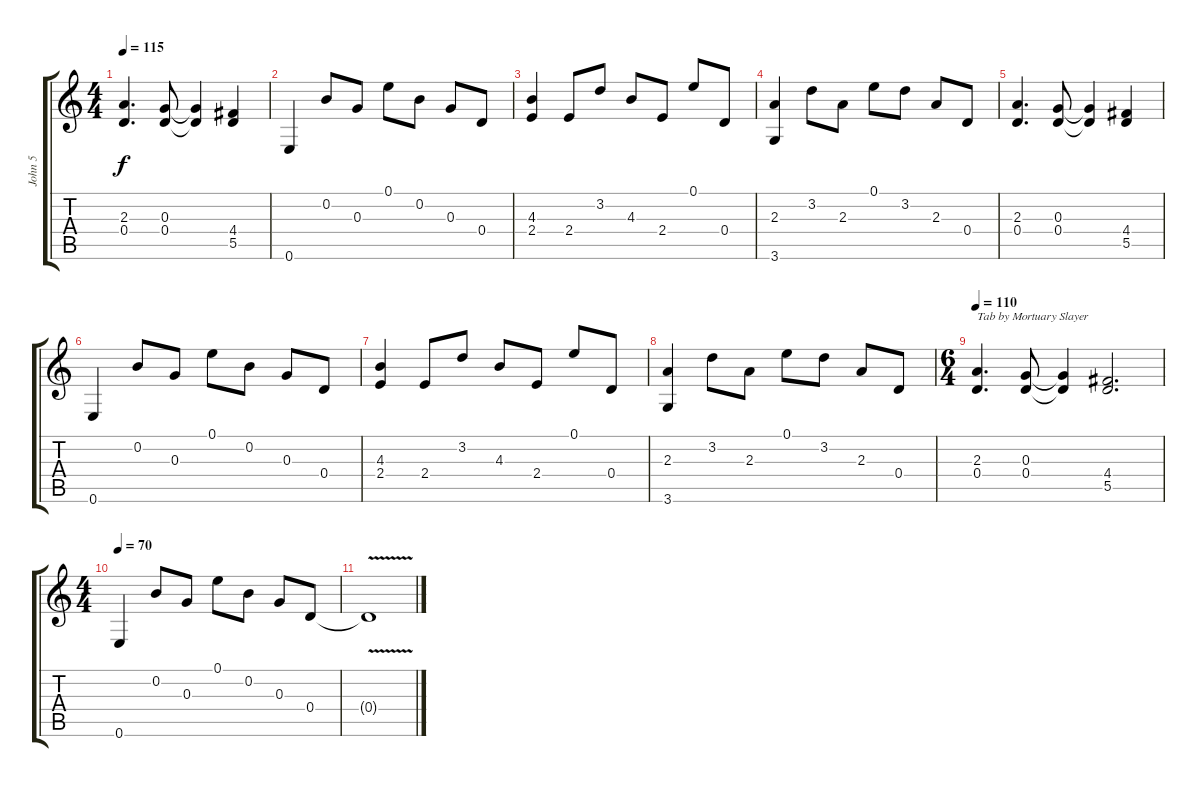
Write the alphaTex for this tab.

\track ("John 5" "John 5") {instrument acousticguitarnylon}
\staff {score tabs}
\tuning (E4 B3 G3 D3 A2 E2) {hide}
\ts (4 4)
\tempo 115
\clef g2
\ks c
(2.3 0.4).4{d dy f} (0.3 0.4).8 (0.3{t} 0.4{t}).4 (4.4 5.5).4 |
0.6.4 0.2.8 0.3.8 0.1.8 0.2.8 0.3.8 0.4.8 |
(4.3 2.4).4 2.4.8 3.2.8 4.3.8 2.4.8 0.1.8 0.4.8 |
(2.3 3.6).4 3.2.8 2.3.8 0.1.8 3.2.8 2.3.8 0.4.8 |
(2.3 0.4).4{d} (0.3 0.4).8 (0.3{t} 0.4{t}).4 (4.4 5.5).4 |
0.6.4 0.2.8 0.3.8 0.1.8 0.2.8 0.3.8 0.4.8 |
(4.3 2.4).4 2.4.8 3.2.8 4.3.8 2.4.8 0.1.8 0.4.8 |
(2.3 3.6).4 3.2.8 2.3.8 0.1.8 3.2.8 2.3.8 0.4.8 |
\ts (6 4)
\tempo 110
(2.3 0.4).4{d txt "Tab by Mortuary Slayer"} (0.3 0.4).8 (0.3{t} 0.4{t}).4 (4.4 5.5).2{d} |
\ts (4 4)
\tempo 70
0.6.4{txt ""} 0.2.8 0.3.8 0.1.8 0.2.8 0.3.8 0.4.8 |
0.4{v t}.1
